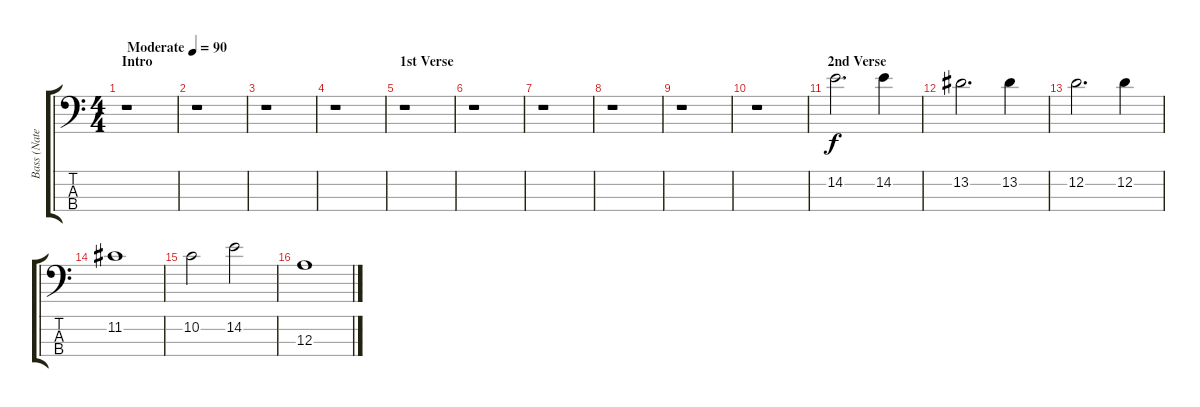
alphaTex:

\track ("Bass (Nate)" "Bass (Nate") {instrument electricbassfinger}
\staff {score tabs}
\tuning (G2 D2 A1 E1) {hide}
\ts (4 4)
\section ("" "Intro")
\tempo (90 "Moderate")
\clef f4
\ks c
r.1{dy f instrument electricbassfinger} |
r.1 |
r.1 |
r.1 |
\section ("" "1st Verse")
r.1 |
r.1 |
r.1 |
r.1 |
r.1 |
r.1 |
\section ("" "2nd Verse")
14.2.2{d} 14.2.4 |
13.2.2{d} 13.2.4 |
12.2.2{d} 12.2.4 |
11.2.1 |
10.2.2 14.2.2 |
12.3.1
